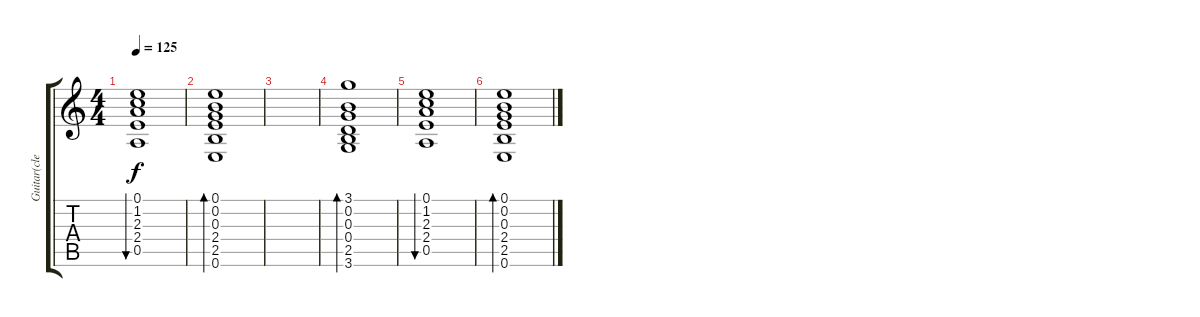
\track ("Guitar(clean)" "Guitar(cle") {instrument electricguitarclean}
\staff {score tabs}
\tuning (E4 B3 G3 D3 A2 E2) {hide}
\ts (4 4)
\tempo 125
\clef g2
\ks c
(0.1 1.2 2.3 2.4 0.5).1{bu 120 dy f} |
(0.1 0.2 0.3 2.4 2.5 0.6).1{bd 120} |
|
(3.1 0.2 0.3 0.4 2.5 3.6).1{bd 120} |
(0.1 1.2 2.3 2.4 0.5).1{bu 120} |
(0.1 0.2 0.3 2.4 2.5 0.6).1{bd 120}
